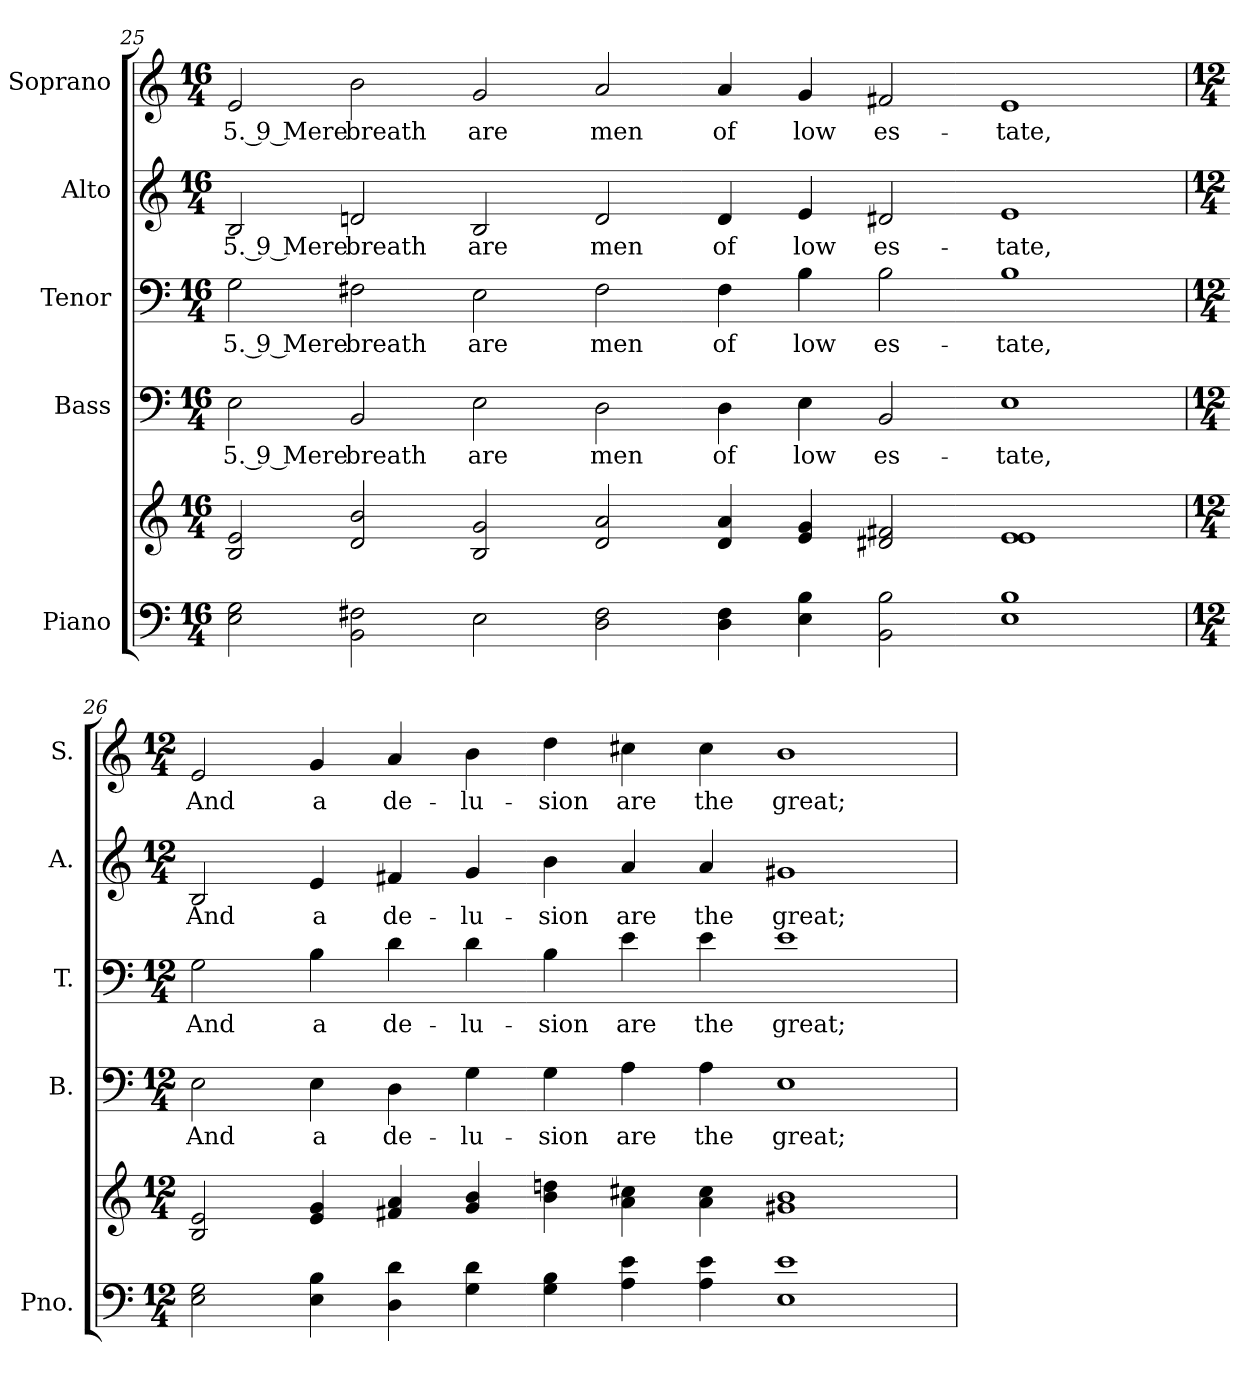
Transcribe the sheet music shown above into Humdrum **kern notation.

**kern	**kern	**kern	**text	**kern	**text	**kern	**text	**kern	**text
*part5	*part5	*part4	*part4	*part3	*part3	*part2	*part2	*part1	*part1
*staff6	*staff5	*staff4	*staff4	*staff3	*staff3	*staff2	*staff2	*staff1	*staff1
*I"Piano	*	*I"Bass	*	*I"Tenor	*	*I"Alto	*	*I"Soprano	*
*I'Pno.	*	*I'B.	*	*I'T.	*	*I'A.	*	*I'S.	*
!!LO:PB:g=z
*clefF4	*clefG2	*clefF4	*	*clefF4	*	*clefG2	*	*clefG2	*
*k[]	*k[]	*k[]	*	*k[]	*	*k[]	*	*k[]	*
*C:	*C:	*C:	*	*C:	*	*C:	*	*C:	*
*M16/4	*M16/4	*M16/4	*	*M16/4	*	*M16/4	*	*M16/4	*
=25	=25	=25	=25	=25	=25	=25	=25	=25	=25
!	!	!	!LO:LY:b:color=#000000	!	!	!	!	!	!
!	!	!	!	!	!LO:LY:b:color=#000000	!	!	!	!
!	!	!	!	!	!	!	!LO:LY:b:color=#000000	!	!
!	!	!	!	!	!	!	!	!	!LO:LY:b:color=#000000
2Ei\ 2Gi	2Bi/ 2ei	2Ei\	5. 9 Mere	2Gi\	5. 9 Mere	2Bi/	5. 9 Mere	2ei/	5. 9 Mere
!	!	!	!LO:LY:b:color=#000000	!	!	!	!	!	!
!	!	!	!	!	!LO:LY:b:color=#000000	!	!	!	!
!	!	!	!	!	!	!	!LO:LY:b:color=#000000	!	!
!	!	!	!	!	!	!	!	!	!LO:LY:b:color=#000000
2BBi\ 2F#Xi	2di/ 2bi	2BBi/	breath	2F#Xi\	breath	2dni/	breath	2bi\	breath
!	!	!	!LO:LY:b:color=#000000	!	!	!	!	!	!
!	!	!	!	!	!LO:LY:b:color=#000000	!	!	!	!
!	!	!	!	!	!	!	!LO:LY:b:color=#000000	!	!
!	!	!	!	!	!	!	!	!	!LO:LY:b:color=#000000
2Ei\	2Bi/ 2gi	2Ei\	are	2Ei\	are	2Bi/	are	2gi/	are
!	!	!	!LO:LY:b:color=#000000	!	!	!	!	!	!
!	!	!	!	!	!LO:LY:b:color=#000000	!	!	!	!
!	!	!	!	!	!	!	!LO:LY:b:color=#000000	!	!
!	!	!	!	!	!	!	!	!	!LO:LY:b:color=#000000
2Di\ 2F#i	2di/ 2ai	2Di\	men	2F#i\	men	2di/	men	2ai/	men
!	!	!	!LO:LY:b:color=#000000	!	!	!	!	!	!
!	!	!	!	!	!LO:LY:b:color=#000000	!	!	!	!
!	!	!	!	!	!	!	!LO:LY:b:color=#000000	!	!
!	!	!	!	!	!	!	!	!	!LO:LY:b:color=#000000
4Di\ 4F#i	4di/ 4ai	4Di\	of	4F#i\	of	4di/	of	4ai/	of
!	!	!	!LO:LY:b:color=#000000	!	!	!	!	!	!
!	!	!	!	!	!LO:LY:b:color=#000000	!	!	!	!
!	!	!	!	!	!	!	!LO:LY:b:color=#000000	!	!
!	!	!	!	!	!	!	!	!	!LO:LY:b:color=#000000
4Ei\ 4Bi	4ei/ 4gi	4Ei\	low	4Bi\	low	4ei/	low	4gi/	low
!	!	!	!LO:LY:b:color=#000000	!	!	!	!	!	!
!	!	!	!	!	!LO:LY:b:color=#000000	!	!	!	!
!	!	!	!	!	!	!	!LO:LY:b:color=#000000	!	!
!	!	!	!	!	!	!	!	!	!LO:LY:b:color=#000000
2BBi\ 2Bi	2d#Xi/ 2f#Xi	2BBi/	es-	2Bi\	es-	2d#Xi/	es-	2f#Xi/	es-
!	!	!	!LO:LY:b:color=#000000	!	!	!	!	!	!
!	!	!	!	!	!LO:LY:b:color=#000000	!	!	!	!
!	!	!	!	!	!	!	!LO:LY:b:color=#000000	!	!
!	!	!	!	!	!	!	!	!	!LO:LY:b:color=#000000
1Ei 1Bi	1ei 1ei	1Ei	-tate,	1Bi	-tate,	1ei	-tate,	1ei	-tate,
=26	=26	=26	=26	=26	=26	=26	=26	=26	=26
*M12/4	*M12/4	*M12/4	*	*M12/4	*	*M12/4	*	*M12/4	*
!	!	!	!LO:LY:b:color=#000000	!	!	!	!	!	!
!	!	!	!	!	!LO:LY:b:color=#000000	!	!	!	!
!	!	!	!	!	!	!	!LO:LY:b:color=#000000	!	!
!	!	!	!	!	!	!	!	!	!LO:LY:b:color=#000000
2Ei\ 2Gi	2Bi/ 2ei	2Ei\	And	2Gi\	And	2Bi/	And	2ei/	And
!	!	!	!LO:LY:b:color=#000000	!	!	!	!	!	!
!	!	!	!	!	!LO:LY:b:color=#000000	!	!	!	!
!	!	!	!	!	!	!	!LO:LY:b:color=#000000	!	!
!	!	!	!	!	!	!	!	!	!LO:LY:b:color=#000000
4Ei\ 4Bi	4ei/ 4gi	4Ei\	a	4Bi\	a	4ei/	a	4gi/	a
!	!	!	!LO:LY:b:color=#000000	!	!	!	!	!	!
!	!	!	!	!	!LO:LY:b:color=#000000	!	!	!	!
!	!	!	!	!	!	!	!LO:LY:b:color=#000000	!	!
!	!	!	!	!	!	!	!	!	!LO:LY:b:color=#000000
4Di\ 4di	4f#Xi/ 4ai	4Di\	de-	4di\	de-	4f#Xi/	de-	4ai/	de-
!	!	!	!LO:LY:b:color=#000000	!	!	!	!	!	!
!	!	!	!	!	!LO:LY:b:color=#000000	!	!	!	!
!	!	!	!	!	!	!	!LO:LY:b:color=#000000	!	!
!	!	!	!	!	!	!	!	!	!LO:LY:b:color=#000000
4Gi\ 4di	4gi/ 4bi	4Gi\	-lu-	4di\	-lu-	4gi/	-lu-	4bi\	-lu-
!	!	!	!LO:LY:b:color=#000000	!	!	!	!	!	!
!	!	!	!	!	!LO:LY:b:color=#000000	!	!	!	!
!	!	!	!	!	!	!	!LO:LY:b:color=#000000	!	!
!	!	!	!	!	!	!	!	!	!LO:LY:b:color=#000000
4Gi\ 4Bi	4bi\ 4ddni	4Gi\	-sion	4Bi\	-sion	4bi\	-sion	4ddi\	-sion
!	!	!	!LO:LY:b:color=#000000	!	!	!	!	!	!
!	!	!	!	!	!LO:LY:b:color=#000000	!	!	!	!
!	!	!	!	!	!	!	!LO:LY:b:color=#000000	!	!
!	!	!	!	!	!	!	!	!	!LO:LY:b:color=#000000
4Ai\ 4ei	4ai\ 4cc#Xi	4Ai\	are	4ei\	are	4ai/	are	4cc#Xi\	are
!	!	!	!LO:LY:b:color=#000000	!	!	!	!	!	!
!	!	!	!	!	!LO:LY:b:color=#000000	!	!	!	!
!	!	!	!	!	!	!	!LO:LY:b:color=#000000	!	!
!	!	!	!	!	!	!	!	!	!LO:LY:b:color=#000000
4Ai\ 4ei	4ai\ 4cc#i	4Ai\	the	4ei\	the	4ai/	the	4cc#i\	the
!	!	!	!LO:LY:b:color=#000000	!	!	!	!	!	!
!	!	!	!	!	!LO:LY:b:color=#000000	!	!	!	!
!	!	!	!	!	!	!	!LO:LY:b:color=#000000	!	!
!	!	!	!	!	!	!	!	!	!LO:LY:b:color=#000000
1Ei 1ei	1g#Xi 1bi	1Ei	great;	1ei	great;	1g#Xi	great;	1bi	great;
=	=	=	=	=	=	=	=	=	=
*-	*-	*-	*-	*-	*-	*-	*-	*-	*-
